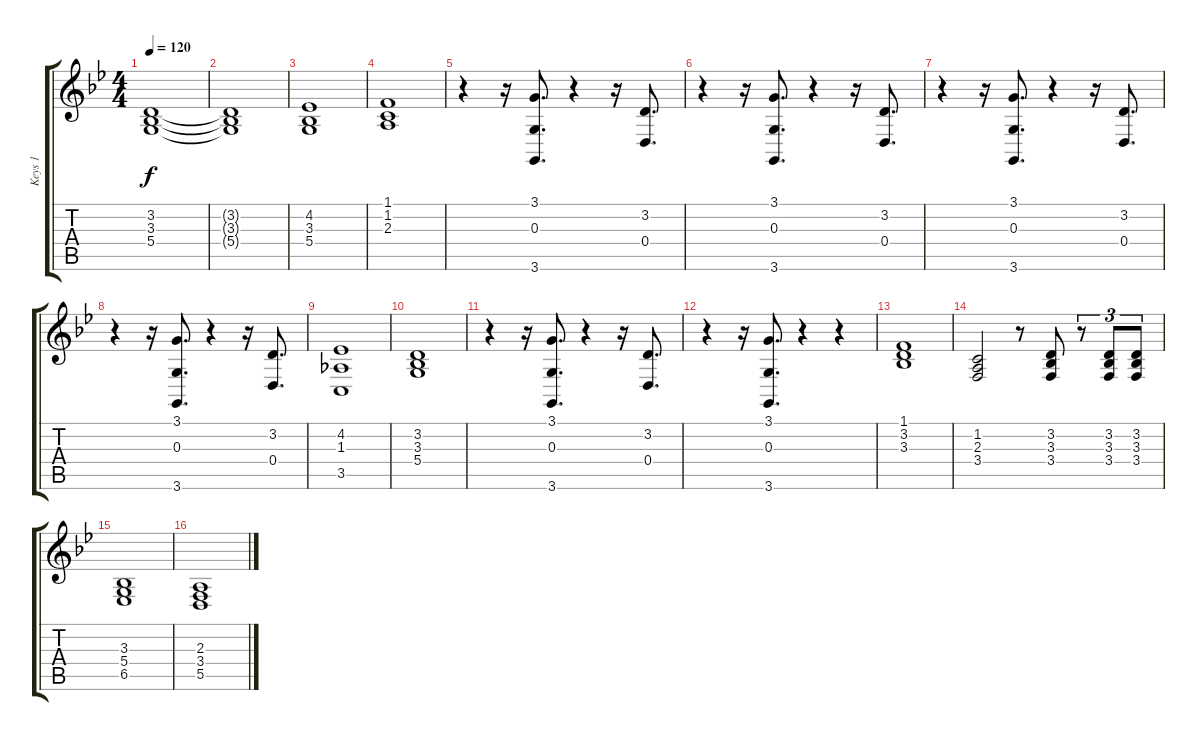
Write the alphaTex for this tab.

\track ("Keys 1" "Keys 1") {instrument churchorgan}
\staff {score tabs}
\tuning (E4 B3 G3 D3 A2 E2) {hide}
\ts (4 4)
\tempo 120
\clef g2
\ks bb
(3.2 3.3 5.4).1{dy f} |
(3.2{t} 3.3{t} 5.4{t}).1 |
(4.2 3.3 5.4).1 |
(1.1 1.2 2.3).1 |
r.4 r.16 (3.1 0.3 3.6).8{d} r.4 r.16 (3.2 0.4).8{d} |
r.4 r.16 (3.1 0.3 3.6).8{d} r.4 r.16 (3.2 0.4).8{d} |
r.4 r.16 (3.1 0.3 3.6).8{d} r.4 r.16 (3.2 0.4).8{d} |
r.4 r.16 (3.1 0.3 3.6).8{d} r.4 r.16 (3.2 0.4).8{d} |
(4.2 1.3 3.5).1 |
(3.2 3.3 5.4).1 |
r.4 r.16 (3.1 0.3 3.6).8{d} r.4 r.16 (3.2 0.4).8{d} |
r.4 r.16 (3.1 0.3 3.6).8{d} r.4 r.4 |
(1.1 3.2 3.3).1 |
(1.2 2.3 3.4).2 r.8 (3.2 3.3 3.4).8 r.8{tu (3 2)} (3.2 3.3 3.4).8{tu (3 2)} (3.2 3.3 3.4).8{tu (3 2)} |
(3.3 5.4 6.5).1 |
(2.3 3.4 5.5).1
